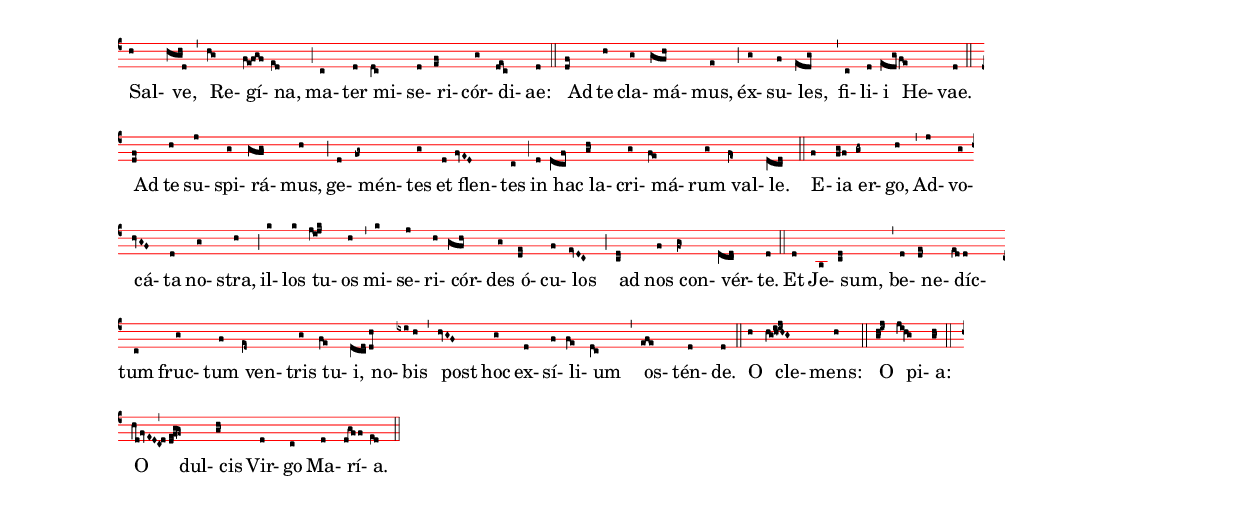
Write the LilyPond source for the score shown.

\version "2.12.0"

#(set-global-staff-size 15)
\paper{
  ragged-right=##t
  line-width=17\cm
  indent=0\cm
}


\header {
  lsrtags = "headwords"
  texidoc = ""
  doctitle = "headword"
}

\layout {
  \context { \Score
    \override PaperColumn #'keep-inside-line = ##t
    \override NonMusicalPaperColumn #'keep-inside-line = ##t
  }
}

\include "gregorian.ly"

\score {
  <<
    \new VaticanaVoice = "cantus" {
      \clef "vaticana-do3"
      % Verse 1 — Salve, Regína
      a\melisma \[ a \flexa g \pes a\melismaEnd \] d
      \divisioMinima
      \[ a\melisma \flexa g\melismaEnd \]
      \[ f\melisma \flexa e f \pes g \flexa f\melismaEnd \]
      \[ e\melisma \flexa d\melismaEnd \]
      \divisioMaior
      c d \[d\melisma \flexa c\melismaEnd \] d
      \[ e\melisma \pes f\melismaEnd\] g
      \[d\melisma \pes e \flexa c\melismaEnd \] d
      \finalis
      % Verse 2 — Vita, dulcédo
      % a\melisma \[ a \flexa g \pes a\melismaEnd \] d
      % \divisioMinima
      % \[ a\melisma \flexa g\melismaEnd \]
      % \[ f\melisma \flexa e f \pes g \flexa f\melismaEnd \]
      % \[ e\melisma \flexa d\melismaEnd \]
      % \divisioMaior
      % c d \[e\melisma \pes f\melismaEnd \] g
      % \[d\melisma \pes e \flexa c\melismaEnd \] d
      % \finalis
      % Verse 3 — Ad te clamámus
      \[ d\melisma \pes f\melismaEnd\] a g
      \[ g\melisma \flexa f \pes a\melismaEnd\] e
      \divisioMaior
      g f \[ e\melisma \flexa d \pes g\melismaEnd \]
      \divisioMinima
      c d \[ e\melisma \flexa d \pes g\melismaEnd \]
      \[ f\melisma \flexa e\melismaEnd \] d
      \finalis
      % Verse 4 — Ad te suspirámus
      \[ d\melisma \pes f\melismaEnd \] a c' g
      \[ g\melisma \flexa f \pes g\melismaEnd \] a
      \divisioMaior
      d \[ f\melisma \pes \deminutum g\melismaEnd \] g d
      \[ \virga f\melisma \inclinatum e \inclinatum d\melismaEnd \]
      c \divisioMaior
      d \[ d\melisma \flexa c \pes f\melismaEnd \]
      \[ g\melisma \pes a\melismaEnd \]
      g \[ f\melisma \flexa e\melismaEnd \] g
      \[ f\melisma \flexa \deminutum e\melismaEnd \]
      \[ d\melisma \flexa c \pes d\melismaEnd \]
      \finalis
      % Verse 5 — Eia ergo, Advocáta nostra
      f\melisma \[ f \pes g\melismaEnd \] f
      \[ g\melisma \pes \deminutum a\melismaEnd \] a
      \divisioMinima
      c' g \[ \virga a\melisma \inclinatum g \inclinatum f\melismaEnd \] d g a
      \divisioMaior
      d' d' \[ c'\melisma \flexa b c' \pes d'\melismaEnd \] a
      \divisioMinima
      d' c' a \[ g\melisma \flexa f \pes a\melismaEnd \] g
      \[ d\melisma \pes e\melismaEnd \] f
      \[ \virga e\melisma \inclinatum d \inclinatum c\melismaEnd \]
      \divisioMaior
      \[ c\melisma \pes d\melismaEnd \]
      f \[ g\melisma \flexa \deminutum f\melismaEnd \]
      \[ d\melisma \flexa c \pes d\melismaEnd \] d
      \finalis
      % Verse 6 — Et Jesum
      d a, \[ c\melisma \pes d\melismaEnd \]
      \divisioMinima
      d \[ d\melisma \pes e\melismaEnd \] \[ e\melisma \flexa d d\melismaEnd \]
      c g f \[ e\melisma \flexa \deminutum d\melismaEnd \] g
      \[ f\melisma \flexa e\melismaEnd \]
      \[ d\melisma \flexa c \pes d\melismaEnd \]
      \[ d\melisma \pes a \] \virga bes\melismaEnd a
      \divisioMinima
      \[ \virga a\melisma \inclinatum g \inclinatum f\melismaEnd \] g d f
      \[ f\melisma \flexa e\melismaEnd \] \[ d\melisma \flexa c\melismaEnd \]
      \divisioMinima
      \[ e\melisma \pes f \flexa e\melismaEnd \] d d
      \finalis
      % Verse 7 ad finem — O clemens: O pia: O dulcis Virgo María
      a\melisma \[a \flexa g a \quilisma b \pes c'\melismaEnd \]
      \[ \virga b\melisma \inclinatum a \inclinatum g\melismaEnd \] a
      \finalis
      \[ g\melisma \pes a \quilisma b \pes c' \] \[ c' \flexa b\melismaEnd \]
      \[ a\melisma \flexa g\melismaEnd \] \[ g\melisma \pes a\melismaEnd \]
      \finalis
      \[ a\melisma \flexa d \virga f \inclinatum e \inclinatum d \inclinatum c d \]
      \divisioMinima
      \[ d \pes e f \pes g\melismaEnd \]
      \[ g\melisma \flexa \deminutum f\melismaEnd \]
      \[ g\melisma \pes a\melismaEnd \]
      d c d \[ d\melisma \pes g \flexa f f\melismaEnd \]
      \[ e\melisma \flexa d\melismaEnd \]
      \finalis
    }
    \new Lyrics \lyricsto "cantus" {
      Sal- ve, Re- gí- na, ma- ter mi- se- ri- cór- di- ae:
      % Vi- ta, dul- cé- do, et spes no- stra, sal- ve.
      Ad te cla- má- mus, éx- su- les, fi- li- i He- vae.
      Ad te su- spi- rá- mus, ge- mén- tes et flen- tes in hac la- cri- má- rum
      val- le.
      E- ia er- go, Ad- vo- cá- ta no- stra, il- los tu- os mi- se- ri- cór- des
      ó- cu- los ad nos con- vér- te.
      Et Je- sum, be- ne- díc- tum fruc- tum ven- tris tu- i, no- bis post hoc
      ex- sí- li- um os- tén- de.
      O cle- mens:
      O pi- a:
      O dul- cis Vir- go Ma- rí- a.
    }
  >>
}

\layout {
  \context {
    \Staff
    \consists Custos_engraver
  }
}

